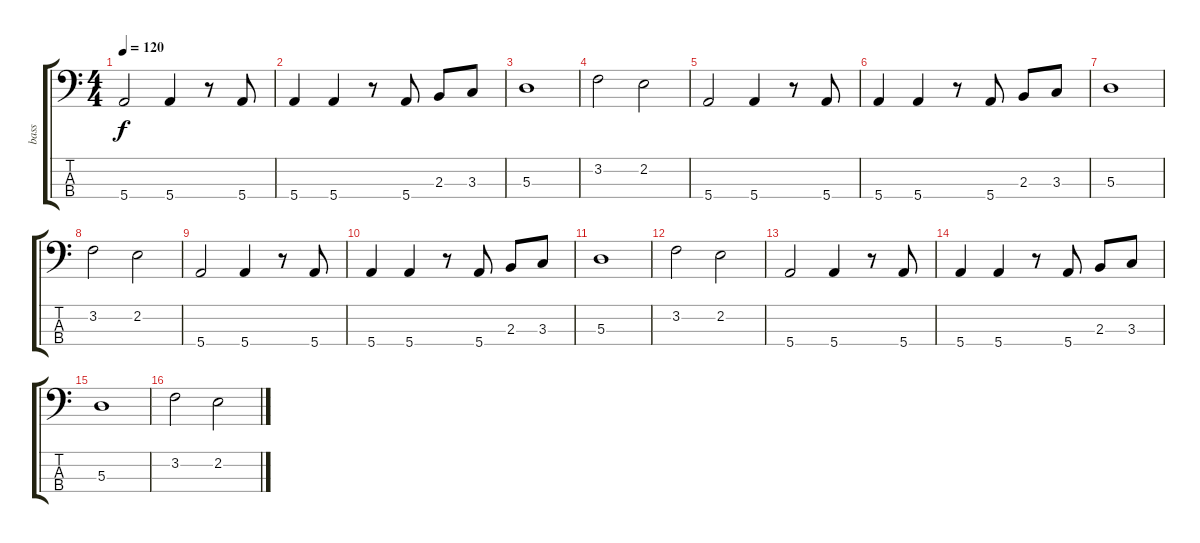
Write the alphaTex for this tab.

\track ("bass" "bass") {instrument electricbassfinger}
\staff {score tabs}
\tuning (G2 D2 A1 E1) {hide}
\ts (4 4)
\tempo 120
\clef f4
\ks c
5.4.2{dy f} 5.4.4 r.8 5.4.8 |
5.4.4 5.4.4 r.8 5.4.8 2.3.8 3.3.8 |
5.3.1 |
3.2.2 2.2.2 |
5.4.2 5.4.4 r.8 5.4.8 |
5.4.4 5.4.4 r.8 5.4.8 2.3.8 3.3.8 |
5.3.1 |
3.2.2 2.2.2 |
5.4.2 5.4.4 r.8 5.4.8 |
5.4.4 5.4.4 r.8 5.4.8 2.3.8 3.3.8 |
5.3.1 |
3.2.2 2.2.2 |
5.4.2 5.4.4 r.8 5.4.8 |
5.4.4 5.4.4 r.8 5.4.8 2.3.8 3.3.8 |
5.3.1 |
3.2.2 2.2.2
